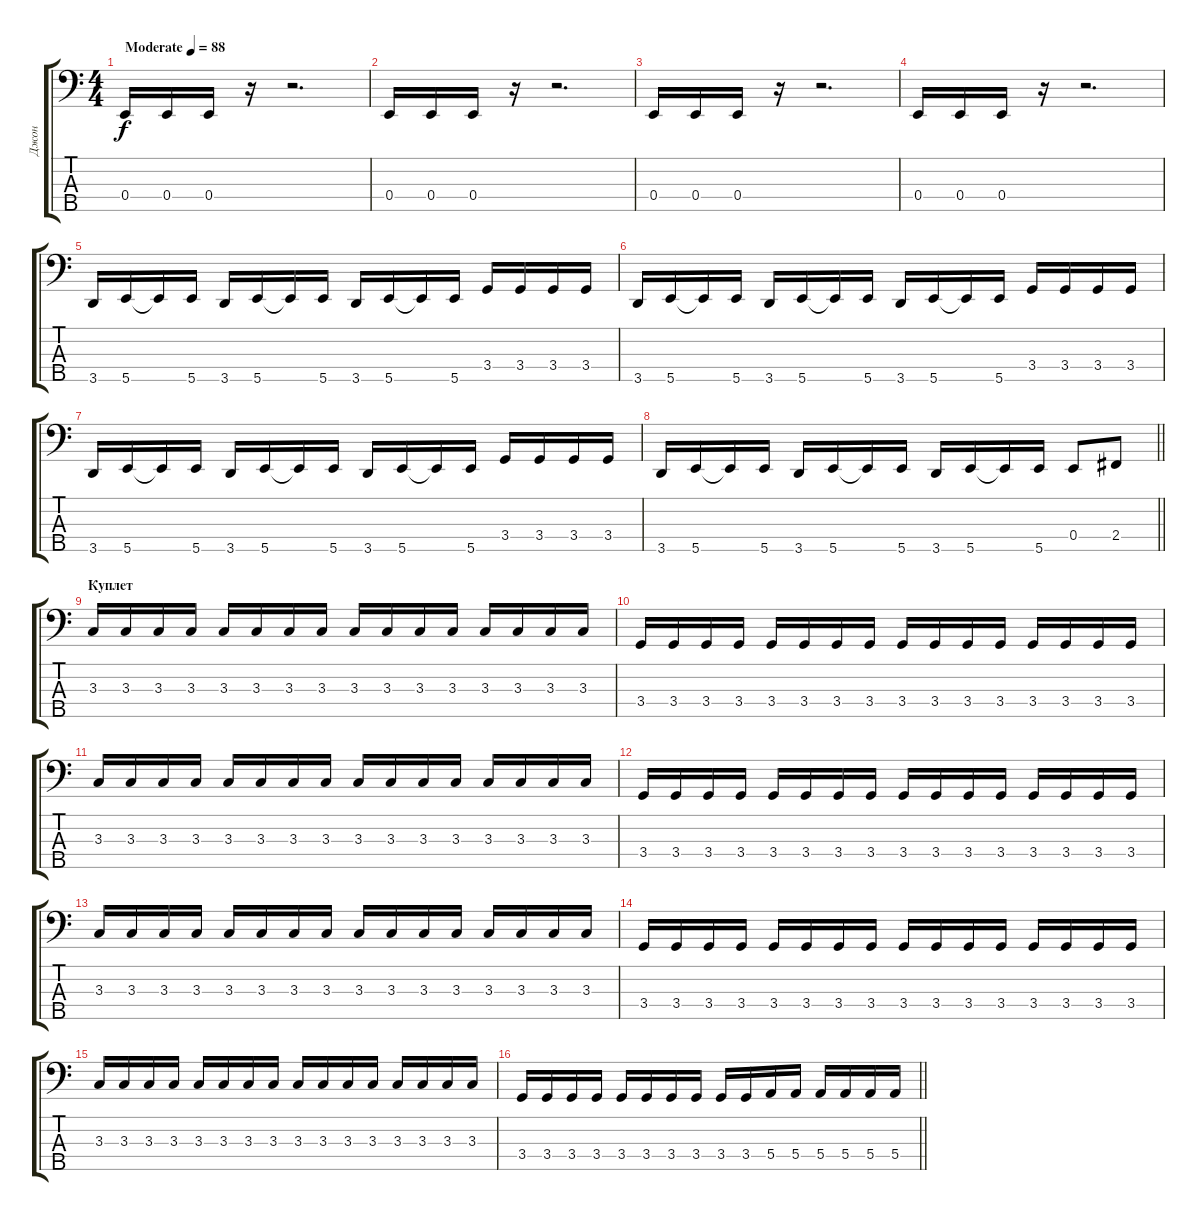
\track ("Джон" "Джон") {instrument electricbassfinger}
\staff {score tabs}
\tuning (G2 D2 A1 E1 B0) {hide}
\ts (4 4)
\tempo (88 "Moderate")
\clef f4
\ks c
0.4.16{dy f instrument electricbassfinger} 0.4.16 0.4.16 r.16 r.2{d} |
0.4.16 0.4.16 0.4.16 r.16 r.2{d} |
0.4.16 0.4.16 0.4.16 r.16 r.2{d} |
0.4.16 0.4.16 0.4.16 r.16 r.2{d} |
3.5.16 5.5.16 5.5{t}.16 5.5.16 3.5.16 5.5.16 5.5{t}.16 5.5.16 3.5.16 5.5.16 5.5{t}.16 5.5.16 3.4.16 3.4.16 3.4.16 3.4.16 |
3.5.16 5.5.16 5.5{t}.16 5.5.16 3.5.16 5.5.16 5.5{t}.16 5.5.16 3.5.16 5.5.16 5.5{t}.16 5.5.16 3.4.16 3.4.16 3.4.16 3.4.16 |
3.5.16 5.5.16 5.5{t}.16 5.5.16 3.5.16 5.5.16 5.5{t}.16 5.5.16 3.5.16 5.5.16 5.5{t}.16 5.5.16 3.4.16 3.4.16 3.4.16 3.4.16 |
\barLineRight lightlight
3.5.16 5.5.16 5.5{t}.16 5.5.16 3.5.16 5.5.16 5.5{t}.16 5.5.16 3.5.16 5.5.16 5.5{t}.16 5.5.16 0.4.8 2.4.8 |
\section ("" "Куплет")
3.3.16 3.3.16 3.3.16 3.3.16 3.3.16 3.3.16 3.3.16 3.3.16 3.3.16 3.3.16 3.3.16 3.3.16 3.3.16 3.3.16 3.3.16 3.3.16 |
3.4.16 3.4.16 3.4.16 3.4.16 3.4.16 3.4.16 3.4.16 3.4.16 3.4.16 3.4.16 3.4.16 3.4.16 3.4.16 3.4.16 3.4.16 3.4.16 |
3.3.16 3.3.16 3.3.16 3.3.16 3.3.16 3.3.16 3.3.16 3.3.16 3.3.16 3.3.16 3.3.16 3.3.16 3.3.16 3.3.16 3.3.16 3.3.16 |
3.4.16 3.4.16 3.4.16 3.4.16 3.4.16 3.4.16 3.4.16 3.4.16 3.4.16 3.4.16 3.4.16 3.4.16 3.4.16 3.4.16 3.4.16 3.4.16 |
3.3.16 3.3.16 3.3.16 3.3.16 3.3.16 3.3.16 3.3.16 3.3.16 3.3.16 3.3.16 3.3.16 3.3.16 3.3.16 3.3.16 3.3.16 3.3.16 |
3.4.16 3.4.16 3.4.16 3.4.16 3.4.16 3.4.16 3.4.16 3.4.16 3.4.16 3.4.16 3.4.16 3.4.16 3.4.16 3.4.16 3.4.16 3.4.16 |
3.3.16 3.3.16 3.3.16 3.3.16 3.3.16 3.3.16 3.3.16 3.3.16 3.3.16 3.3.16 3.3.16 3.3.16 3.3.16 3.3.16 3.3.16 3.3.16 |
\barLineRight lightlight
3.4.16 3.4.16 3.4.16 3.4.16 3.4.16 3.4.16 3.4.16 3.4.16 3.4.16 3.4.16 5.4.16 5.4.16 5.4.16 5.4.16 5.4.16 5.4.16
